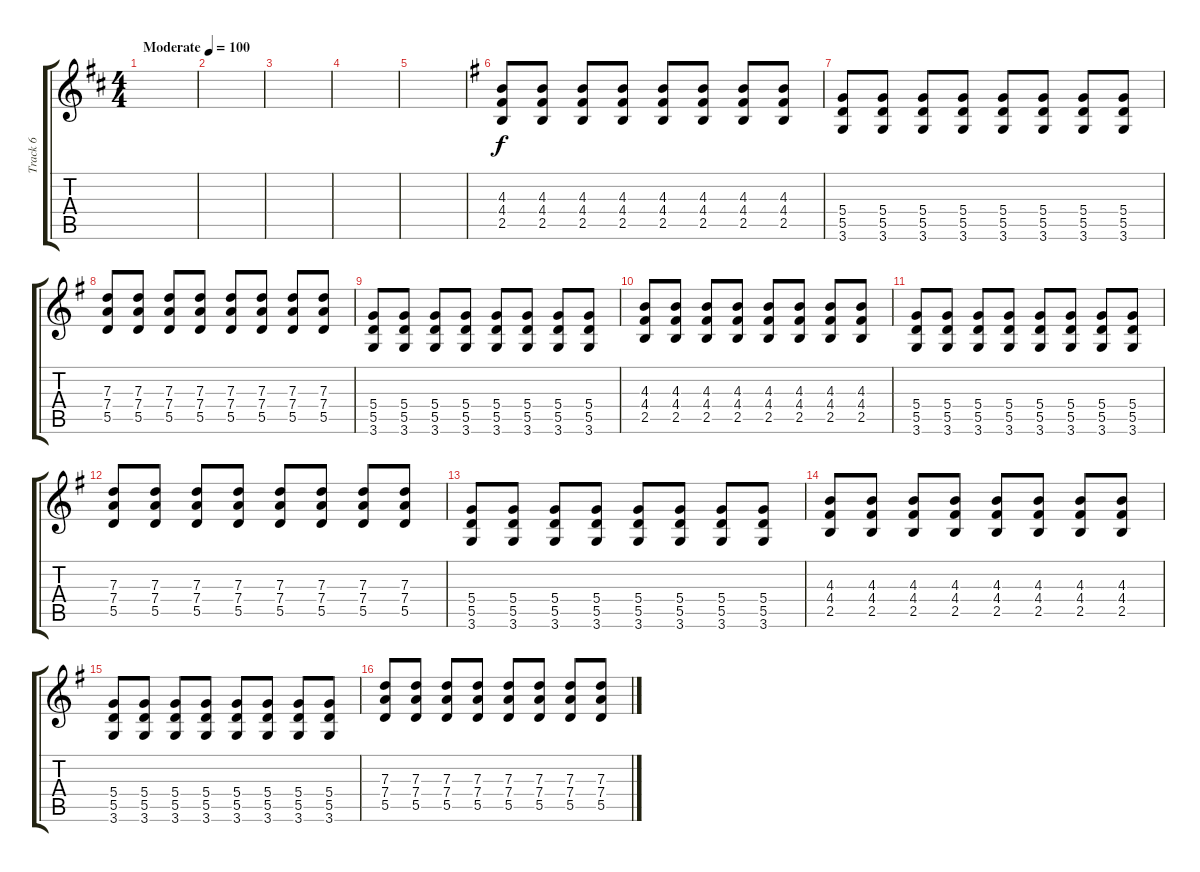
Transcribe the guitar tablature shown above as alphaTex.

\track ("Track 6" "Track 6") {instrument overdrivenguitar}
\staff {score tabs}
\tuning (E4 B3 G3 D3 A2 E2) {hide}
\ts (4 4)
\tempo (100 "Moderate")
\clef g2
\ks d
|
|
|
|
|
\ks g
(4.3 4.4 2.5).8 (4.3 4.4 2.5).8 (4.3 4.4 2.5).8 (4.3 4.4 2.5).8 (4.3 4.4 2.5).8 (4.3 4.4 2.5).8 (4.3 4.4 2.5).8 (4.3 4.4 2.5).8 |
(5.4 5.5 3.6).8 (5.4 5.5 3.6).8 (5.4 5.5 3.6).8 (5.4 5.5 3.6).8 (5.4 5.5 3.6).8 (5.4 5.5 3.6).8 (5.4 5.5 3.6).8 (5.4 5.5 3.6).8 |
(7.3 7.4 5.5).8 (7.3 7.4 5.5).8 (7.3 7.4 5.5).8 (7.3 7.4 5.5).8 (7.3 7.4 5.5).8 (7.3 7.4 5.5).8 (7.3 7.4 5.5).8 (7.3 7.4 5.5).8 |
(5.4 5.5 3.6).8 (5.4 5.5 3.6).8 (5.4 5.5 3.6).8 (5.4 5.5 3.6).8 (5.4 5.5 3.6).8 (5.4 5.5 3.6).8 (5.4 5.5 3.6).8 (5.4 5.5 3.6).8 |
(4.3 4.4 2.5).8 (4.3 4.4 2.5).8 (4.3 4.4 2.5).8 (4.3 4.4 2.5).8 (4.3 4.4 2.5).8 (4.3 4.4 2.5).8 (4.3 4.4 2.5).8 (4.3 4.4 2.5).8 |
(5.4 5.5 3.6).8 (5.4 5.5 3.6).8 (5.4 5.5 3.6).8 (5.4 5.5 3.6).8 (5.4 5.5 3.6).8 (5.4 5.5 3.6).8 (5.4 5.5 3.6).8 (5.4 5.5 3.6).8 |
(7.3 7.4 5.5).8 (7.3 7.4 5.5).8 (7.3 7.4 5.5).8 (7.3 7.4 5.5).8 (7.3 7.4 5.5).8 (7.3 7.4 5.5).8 (7.3 7.4 5.5).8 (7.3 7.4 5.5).8 |
(5.4 5.5 3.6).8 (5.4 5.5 3.6).8 (5.4 5.5 3.6).8 (5.4 5.5 3.6).8 (5.4 5.5 3.6).8 (5.4 5.5 3.6).8 (5.4 5.5 3.6).8 (5.4 5.5 3.6).8 |
(4.3 4.4 2.5).8 (4.3 4.4 2.5).8 (4.3 4.4 2.5).8 (4.3 4.4 2.5).8 (4.3 4.4 2.5).8 (4.3 4.4 2.5).8 (4.3 4.4 2.5).8 (4.3 4.4 2.5).8 |
(5.4 5.5 3.6).8 (5.4 5.5 3.6).8 (5.4 5.5 3.6).8 (5.4 5.5 3.6).8 (5.4 5.5 3.6).8 (5.4 5.5 3.6).8 (5.4 5.5 3.6).8 (5.4 5.5 3.6).8 |
(7.3 7.4 5.5).8 (7.3 7.4 5.5).8 (7.3 7.4 5.5).8 (7.3 7.4 5.5).8 (7.3 7.4 5.5).8 (7.3 7.4 5.5).8 (7.3 7.4 5.5).8 (7.3 7.4 5.5).8
